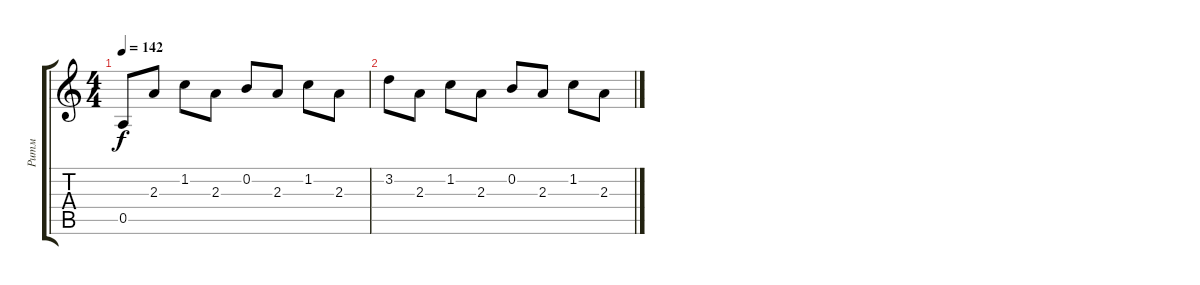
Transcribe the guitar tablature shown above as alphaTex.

\track ("Ритм" "Ритм") {instrument acousticguitarsteel}
\staff {score tabs}
\tuning (E4 B3 G3 D3 A2 E2) {hide}
\ts (4 4)
\tempo 142
\clef g2
\ks c
0.5.8{dy f} 2.3.8 1.2.8 2.3.8 0.2.8 2.3.8 1.2.8 2.3.8 |
3.2.8 2.3.8 1.2.8 2.3.8 0.2.8 2.3.8 1.2.8 2.3.8
